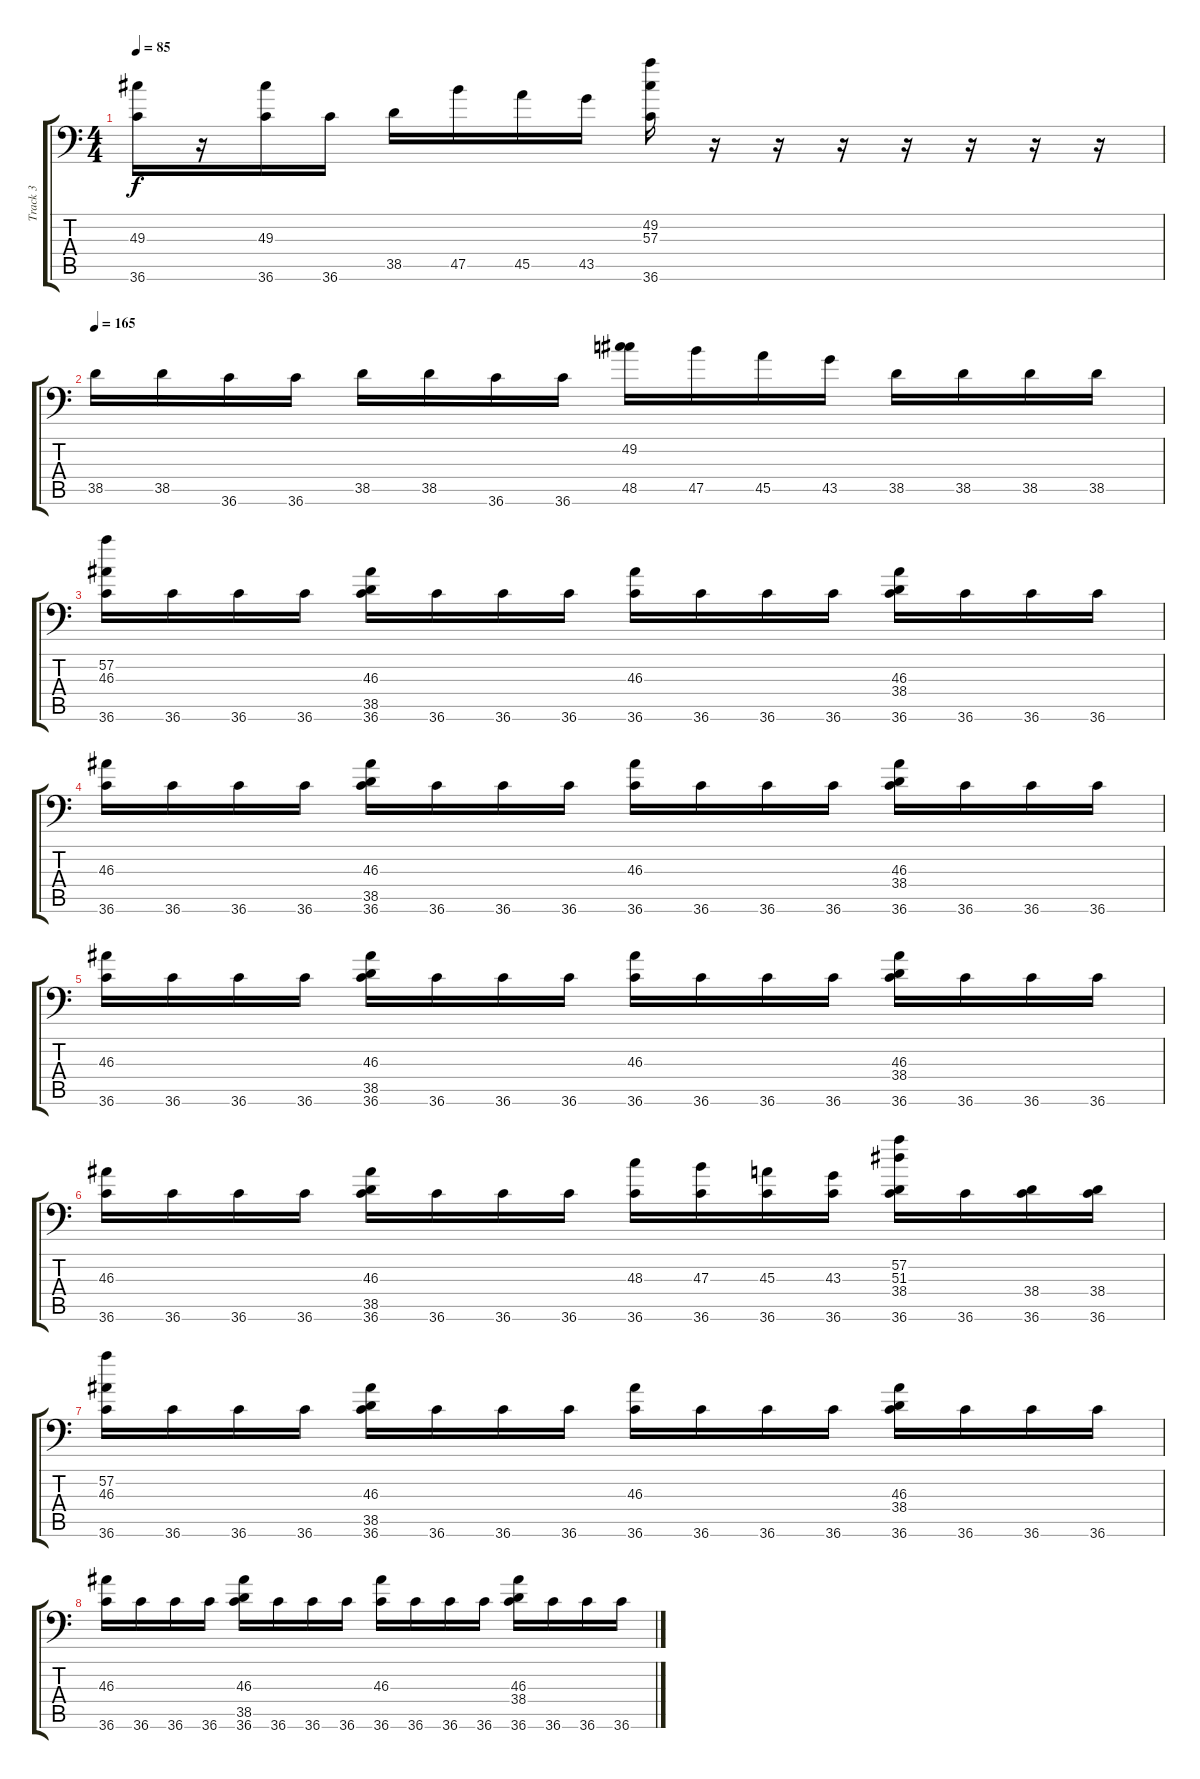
\track ("Track 3" "Track 3") {instrument acousticgrandpiano}
\staff {score tabs}
\tuning (C-1 C-1 C-1 C-1 C-1 C-1) {hide}
\ts (4 4)
\tempo 85
\clef f4
\ks c
(49.3 36.6).16{dy f} r.16 (49.3 36.6).16 36.6.16 38.5.16 47.5.16 45.5.16 43.5.16 (49.2 57.3 36.6).16 r.16 r.16 r.16 r.16 r.16 r.16 r.16 |
\tempo 165
38.5.16 38.5.16 36.6.16 36.6.16 38.5.16 38.5.16 36.6.16 36.6.16 (49.2 48.5).16 47.5.16 45.5.16 43.5.16 38.5.16 38.5.16 38.5.16 38.5.16 |
(57.2 46.3 36.6).16 36.6.16 36.6.16 36.6.16 (46.3 38.5 36.6).16 36.6.16 36.6.16 36.6.16 (46.3 36.6).16 36.6.16 36.6.16 36.6.16 (46.3 38.4 36.6).16 36.6.16 36.6.16 36.6.16 |
(46.3 36.6).16 36.6.16 36.6.16 36.6.16 (46.3 38.5 36.6).16 36.6.16 36.6.16 36.6.16 (46.3 36.6).16 36.6.16 36.6.16 36.6.16 (46.3 38.4 36.6).16 36.6.16 36.6.16 36.6.16 |
(46.3 36.6).16 36.6.16 36.6.16 36.6.16 (46.3 38.5 36.6).16 36.6.16 36.6.16 36.6.16 (46.3 36.6).16 36.6.16 36.6.16 36.6.16 (46.3 38.4 36.6).16 36.6.16 36.6.16 36.6.16 |
(46.3 36.6).16 36.6.16 36.6.16 36.6.16 (46.3 38.5 36.6).16 36.6.16 36.6.16 36.6.16 (48.3 36.6).16 (47.3 36.6).16 (45.3 36.6).16 (43.3 36.6).16 (57.2 51.3 38.4 36.6).16 36.6.16 (38.4 36.6).16 (38.4 36.6).16 |
(57.2 46.3 36.6).16 36.6.16 36.6.16 36.6.16 (46.3 38.5 36.6).16 36.6.16 36.6.16 36.6.16 (46.3 36.6).16 36.6.16 36.6.16 36.6.16 (46.3 38.4 36.6).16 36.6.16 36.6.16 36.6.16 |
(46.3 36.6).16 36.6.16 36.6.16 36.6.16 (46.3 38.5 36.6).16 36.6.16 36.6.16 36.6.16 (46.3 36.6).16 36.6.16 36.6.16 36.6.16 (46.3 38.4 36.6).16 36.6.16 36.6.16 36.6.16
